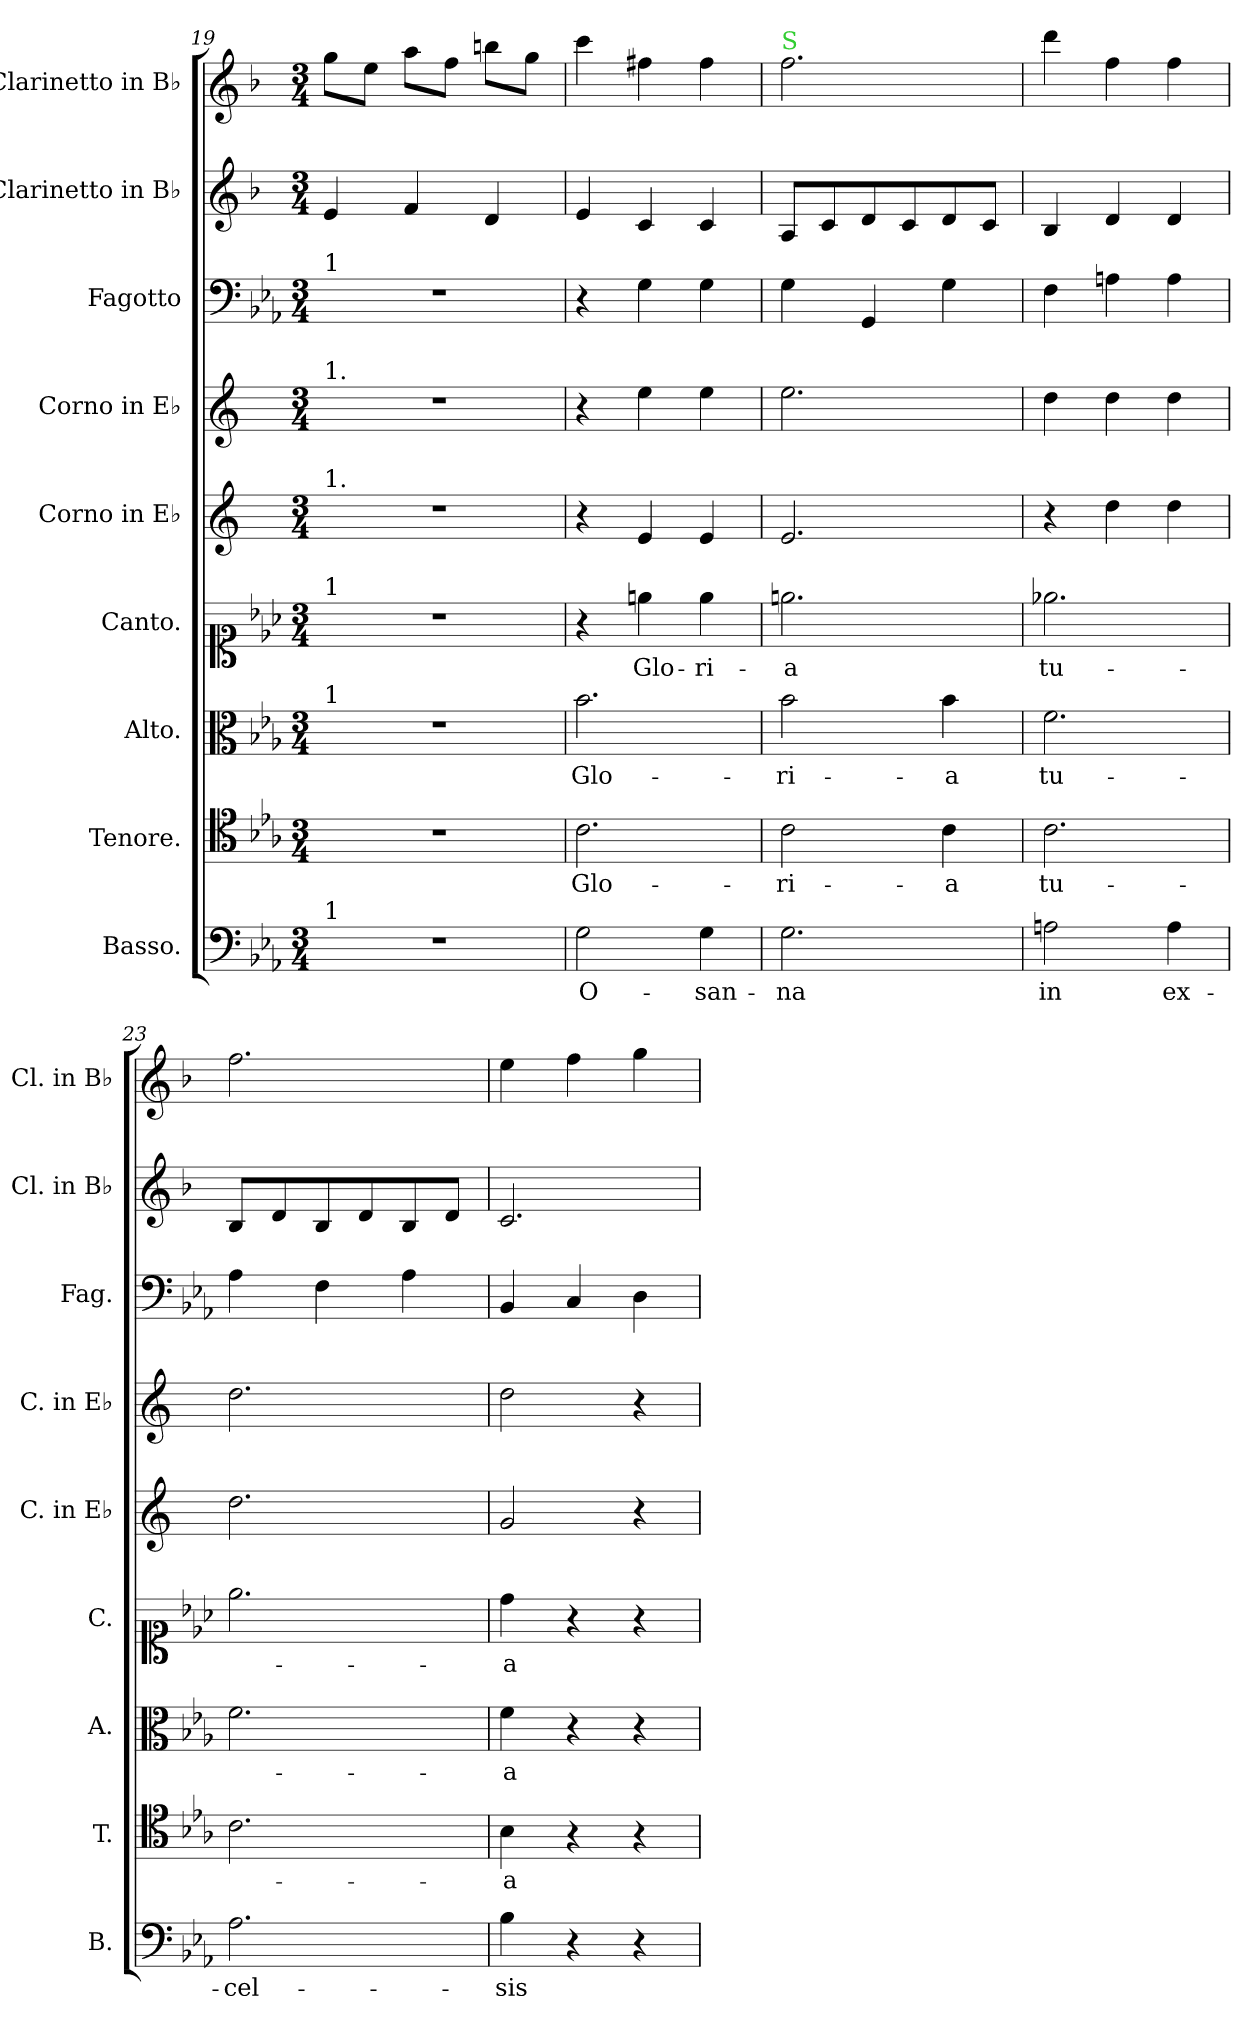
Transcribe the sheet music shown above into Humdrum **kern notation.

**kern	**text	**kern	**text	**kern	**text	**kern	**text	**kern	**kern	**kern	**kern	**kern
*part9	*part9	*part8	*part8	*part7	*part7	*part6	*part6	*part5	*part4	*part3	*part2	*part1
*staff9	*staff9	*staff8	*staff8	*staff7	*staff7	*staff6	*staff6	*staff5	*staff4	*staff3	*staff2	*staff1
*I"Basso.	*	*I"Tenore.	*	*I"Alto.	*	*I"Canto.	*	*I"Corno in E♭	*I"Corno in E♭	*I"Fagotto	*I"Clarinetto in B♭	*I"Clarinetto in B♭
*I'B.	*	*I'T.	*	*I'A.	*	*I'C.	*	*I'C. in E♭	*I'C. in E♭	*I'Fag.	*I'Cl. in B♭	*I'Cl. in B♭
*clefF4	*	*clefC4	*	*clefC3	*	*clefC1	*	*clefG2	*clefG2	*clefF4	*clefG2	*clefG2
*	*	*	*	*	*	*	*	*ITrd5c9	*ITrd5c9	*	*ITrd1c2	*ITrd1c2
*k[b-e-a-]	*	*k[b-e-a-]	*	*k[b-e-a-]	*	*k[b-e-a-]	*	*k[b-e-a-]	*k[b-e-a-]	*k[b-e-a-]	*k[b-e-a-]	*k[b-e-a-]
*E-:	*	*E-:	*	*E-:	*	*E-:	*	*E-:	*E-:	*E-:	*E-:	*E-:
*M3/4	*	*M3/4	*	*M3/4	*	*M3/4	*	*M3/4	*M3/4	*M3/4	*M3/4	*M3/4
=19	=19	=19	=19	=19	=19	=19	=19	=19	=19	=19	=19	=19
!	!	!	!	!	!	!	!	!	!	!LO:TX:a:t=1	!	!
!	!	!	!	!	!	!	!	!	!LO:TX:a:t=1.	!	!	!
!	!	!	!	!	!	!	!	!LO:TX:a:t=1.	!	!	!	!
!	!	!	!	!	!	!LO:TX:a:t=1	!	!	!	!	!	!
!	!	!	!	!LO:TX:a:t=1	!	!	!	!	!	!	!	!
!LO:TX:a:t=1	!	!	!	!	!	!	!	!	!	!	!	!
2.r	.	2.r	.	2.r	.	2.r	.	2.r	2.r	2.r	4d/	8ff\L
.	.	.	.	.	.	.	.	.	.	.	.	8dd\J
.	.	.	.	.	.	.	.	.	.	.	4e-/	8gg\L
.	.	.	.	.	.	.	.	.	.	.	.	8ee-\J
.	.	.	.	.	.	.	.	.	.	.	4c/	8aan\L
.	.	.	.	.	.	.	.	.	.	.	.	8ff\J
=20	=20	=20	=20	=20	=20	=20	=20	=20	=20	=20	=20	=20
2G\	O-	2.c\	Glo-	2.b-\	Glo-	4r	.	4r	4r	4r	4d/	4bb-\
.	.	.	.	.	.	4een\	Glo-	4G/	4g\	4G\	4B-/	4een\
4G\	-san-	.	.	.	.	4ee\	-ri-	4G/	4g\	4G\	4B-/	4ee\
=21	=21	=21	=21	=21	=21	=21	=21	=21	=21	=21	=21	=21
!	!	!	!	!	!	!	!	!	!	!	!	!LO:TX:a:color=limegreen:t=S
2.G\	-na	2c\	-ri-	2b-\	-ri-	2.een\	-a	2.G/	2.g\	4G\	8G/L	2.ee-\
.	.	.	.	.	.	.	.	.	.	.	8B-/	.
.	.	.	.	.	.	.	.	.	.	4GG/	8c/	.
.	.	.	.	.	.	.	.	.	.	.	8B-/	.
.	.	4c\	-a	4b-\	-a	.	.	.	.	4G\	8c/	.
.	.	.	.	.	.	.	.	.	.	.	8B-/J	.
=22	=22	=22	=22	=22	=22	=22	=22	=22	=22	=22	=22	=22
2An\	in	2.c\	tu-	2.f\	tu-	2.ee-X\	tu-	4r	4f\	4F\	4A-/	4ccc\
.	.	.	.	.	.	.	.	4f\	4f\	4An\	4c/	4ee-\
4A\	ex-	.	.	.	.	.	.	4f\	4f\	4A\	4c/	4ee-\
=23	=23	=23	=23	=23	=23	=23	=23	=23	=23	=23	=23	=23
2.A-\	-cel-	2.c\	.	2.f\	.	2.ee-\	.	2.f\	2.f\	4A-\	8A-/L	2.ee-\
.	.	.	.	.	.	.	.	.	.	.	8c/	.
.	.	.	.	.	.	.	.	.	.	4F\	8A-/	.
.	.	.	.	.	.	.	.	.	.	.	8c/	.
.	.	.	.	.	.	.	.	.	.	4A-\	8A-/	.
.	.	.	.	.	.	.	.	.	.	.	8c/J	.
=24	=24	=24	=24	=24	=24	=24	=24	=24	=24	=24	=24	=24
4B-\	-sis	4B-\	-a	4f\	-a	4dd\	-a	2B-/	2f\	4BB-/	2.B-/	4dd\
4r	.	4r	.	4r	.	4r	.	.	.	4C/	.	4ee-\
4r	.	4r	.	4r	.	4r	.	4r	4r	4D\	.	4ff\
=	=	=	=	=	=	=	=	=	=	=	=	=
*-	*-	*-	*-	*-	*-	*-	*-	*-	*-	*-	*-	*-
